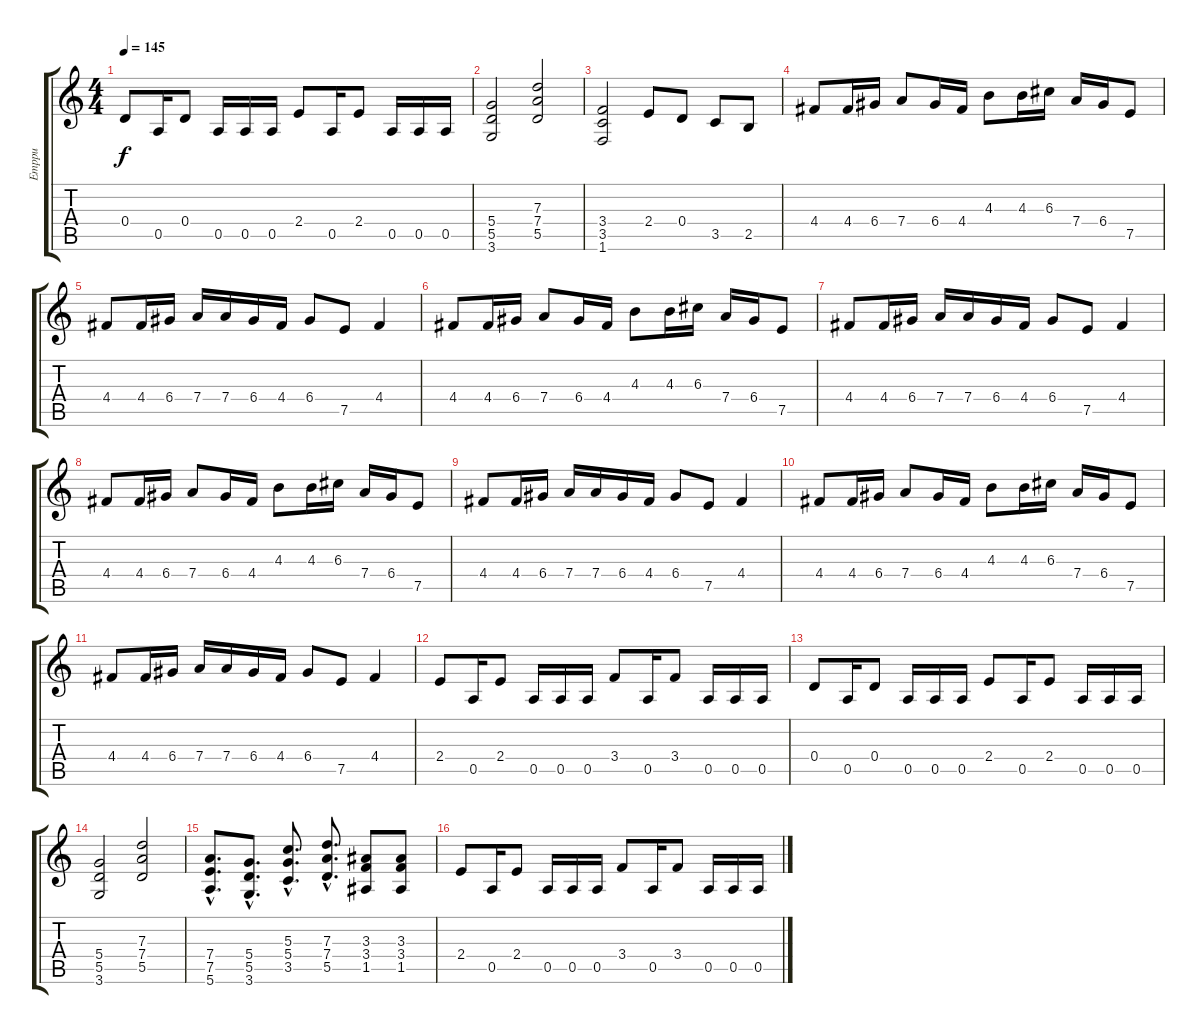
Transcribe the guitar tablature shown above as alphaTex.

\track ("Emppu" "Emppu") {instrument overdrivenguitar}
\staff {score tabs}
\tuning (E4 B3 G3 D3 A2 E2) {hide}
\ts (4 4)
\tempo 145
\clef g2
\ks c
0.4.8{dy f} 0.5.16 0.4.8 0.5.16 0.5.16 0.5.16 2.4.8 0.5.16 2.4.8 0.5.16 0.5.16 0.5.16 |
(5.4 5.5 3.6).2 (7.3 7.4 5.5).2 |
(3.4 3.5 1.6).2 2.4.8 0.4.8 3.5.8 2.5.8 |
4.4.8 4.4.16 6.4.16 7.4.8 6.4.16 4.4.16 4.3.8 4.3.16 6.3.16 7.4.16 6.4.16 7.5.8 |
4.4.8 4.4.16 6.4.16 7.4.16 7.4.16 6.4.16 4.4.16 6.4.8 7.5.8 4.4.4 |
4.4.8 4.4.16 6.4.16 7.4.8 6.4.16 4.4.16 4.3.8 4.3.16 6.3.16 7.4.16 6.4.16 7.5.8 |
4.4.8 4.4.16 6.4.16 7.4.16 7.4.16 6.4.16 4.4.16 6.4.8 7.5.8 4.4.4 |
4.4.8 4.4.16 6.4.16 7.4.8 6.4.16 4.4.16 4.3.8 4.3.16 6.3.16 7.4.16 6.4.16 7.5.8 |
4.4.8 4.4.16 6.4.16 7.4.16 7.4.16 6.4.16 4.4.16 6.4.8 7.5.8 4.4.4 |
4.4.8 4.4.16 6.4.16 7.4.8 6.4.16 4.4.16 4.3.8 4.3.16 6.3.16 7.4.16 6.4.16 7.5.8 |
4.4.8 4.4.16 6.4.16 7.4.16 7.4.16 6.4.16 4.4.16 6.4.8 7.5.8 4.4.4 |
2.4.8 0.5.16 2.4.8 0.5.16 0.5.16 0.5.16 3.4.8 0.5.16 3.4.8 0.5.16 0.5.16 0.5.16 |
0.4.8 0.5.16 0.4.8 0.5.16 0.5.16 0.5.16 2.4.8 0.5.16 2.4.8 0.5.16 0.5.16 0.5.16 |
(5.4 5.5 3.6).2 (7.3 7.4 5.5).2 |
(7.4{hac} 7.5{hac} 5.6{hac}).8{d} (5.4{hac} 5.5{hac} 3.6{hac}).8{d} (5.3{hac} 5.4{hac} 3.5{hac}).8{d} (7.3{hac} 7.4{hac} 5.5{hac}).8{d} (3.3 3.4 1.5).8 (3.3 3.4 1.5).8 |
2.4.8 0.5.16 2.4.8 0.5.16 0.5.16 0.5.16 3.4.8 0.5.16 3.4.8 0.5.16 0.5.16 0.5.16
